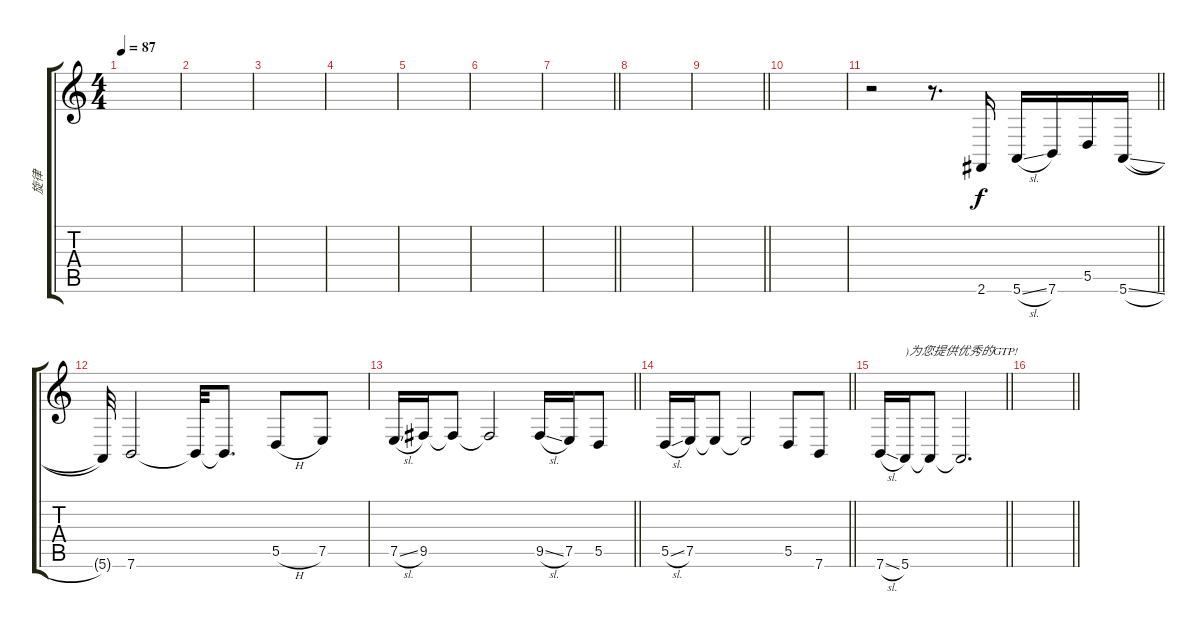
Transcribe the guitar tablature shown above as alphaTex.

\track ("旋律" "旋律") {instrument fx1rain}
\staff {score tabs}
\tuning (E4 B3 G3 D3 A2 E2) {hide}
\ts (4 4)
\tempo 87
\clef g2
\ks c
|
|
|
|
|
|
\barLineRight lightlight
|
\section ("" "")
|
\barLineRight lightlight
|
|
\barLineRight lightlight
r.2{volume 10} r.8{d} 2.6.16 5.6{sl}.16 7.6.16 5.5.16 5.6{sl}.16 |
5.6{t}.32 7.6.2 7.6{t}.32 7.6{t}.8{d} 5.5{h}.8 7.5.8 |
\barLineRight lightlight
7.5{sl}.16 9.5.16 9.5{t}.8 9.5{t}.2 9.5{sl}.16 7.5.16 5.5.8 |
\barLineRight lightlight
5.5{sl}.16 7.5.16 7.5{t}.8 7.5{t}.2 5.5.8 7.6.8 |
\section ("" "")
\barLineRight lightlight
7.6{sl}.16 5.6.16{txt ")为您提供优秀的GTP!"} 5.6{t}.8 5.6{t}.2{d} |
\barLineRight lightlight
